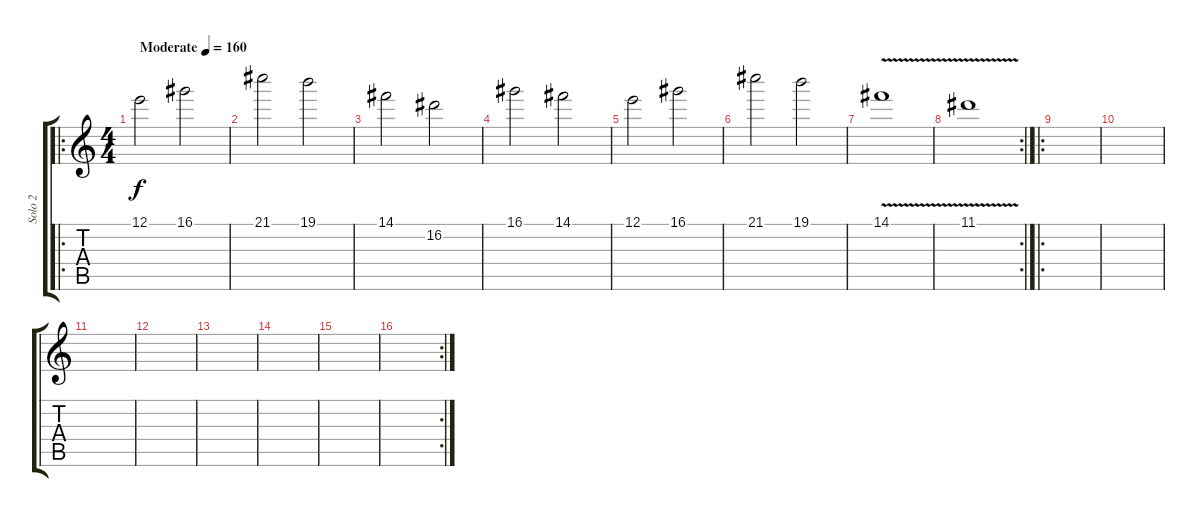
\track ("Solo 2" "Solo 2") {instrument distortionguitar}
\staff {score tabs}
\tuning (E4 B3 G3 D3 A2 E2) {hide}
\ro
\ts (4 4)
\tempo (160 "Moderate")
\clef g2
\ks c
12.1.2{dy f instrument distortionguitar} 16.1.2 |
21.1.2 19.1.2 |
14.1.2 16.2.2 |
16.1.2 14.1.2 |
12.1.2 16.1.2 |
21.1.2 19.1.2 |
14.1{v}.1 |
\rc 2
11.1{v}.1 |
\ro
|
|
|
|
|
|
|
\rc 2
